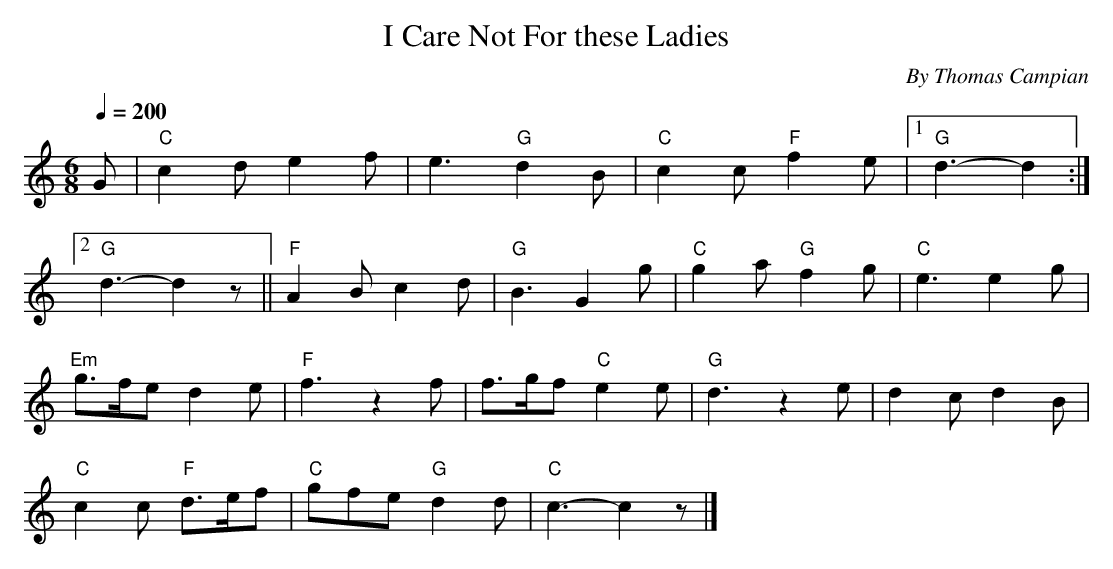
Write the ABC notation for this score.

X:1
T:I Care Not For these Ladies          %Tune name
C:By Thomas Campian          %Tune composer
Q:1/4=200     %Tempo
M:6/8     %Meter
L:1/8     %
K:C
G | "C"c2 d e2 f | e3 "G"d2 B | "C"c2 c "F"f2 e |1"G"d3-d2 :|
[2"G"d3-d2 z||"F"A2 B c2 d | "G"B3 G2 g | "C"g2 a "G"f2 g | "C"e3 e2 g |
"Em"g3/f/e d2 e | "F"f3 z2 f |f3/g/f "C"e2 "^"e | "G"d3 z2 e | d2 c d2 B |
"C"c2 c "F"d3/e/f | "C"gfe "G"d2 d | "C"c3-c2 z |]
